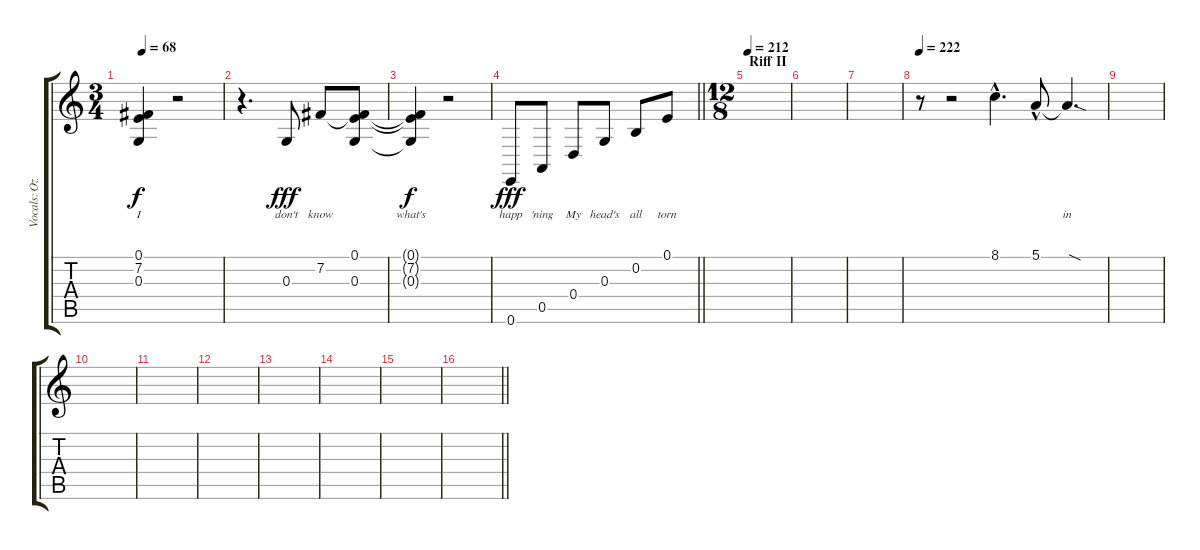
\track ("Vocals: Ozzy" "Vocals: Oz") {instrument lead2sawtooth}
\staff {score tabs}
\tuning (E4 B3 G3 D3 A2 E2) {hide}
\ts (3 4)
\tempo 68
\clef g2
\ks c
(0.1{t} 7.2{t} 0.3{t}).4{lyrics (0 "I") lyrics (1 "") lyrics (2 "") lyrics (3 "") lyrics (4 "") dy f} r.2 |
r.4{d} 0.3.8{lyrics (0 "don't") lyrics (1 "") lyrics (2 "") lyrics (3 "") lyrics (4 "") dy fff} 7.2.8{lyrics (0 "know") lyrics (1 "") lyrics (2 "") lyrics (3 "") lyrics (4 "")} (0.1 7.2{t} 0.3).8{lyrics (0 "") lyrics (1 "") lyrics (2 "") lyrics (3 "") lyrics (4 "")} |
(0.1{t} 7.2{t} 0.3{t}).4{lyrics (0 "what's") lyrics (1 "") lyrics (2 "") lyrics (3 "") lyrics (4 "") dy f} r.2 |
\barLineRight lightlight
0.6.8{lyrics (0 "happ") lyrics (1 "") lyrics (2 "") lyrics (3 "") lyrics (4 "") dy fff} 0.5.8{lyrics (0 "'ning") lyrics (1 "") lyrics (2 "") lyrics (3 "") lyrics (4 "")} 0.4.8{lyrics (0 "My") lyrics (1 "") lyrics (2 "") lyrics (3 "") lyrics (4 "")} 0.3.8{lyrics (0 "head's") lyrics (1 "") lyrics (2 "") lyrics (3 "") lyrics (4 "")} 0.2.8{lyrics (0 "all") lyrics (1 "") lyrics (2 "") lyrics (3 "") lyrics (4 "")} 0.1.8{lyrics (0 "torn") lyrics (1 "") lyrics (2 "") lyrics (3 "") lyrics (4 "")} |
\ts (12 8)
\section ("" "Riff II")
\tempo 212
|
|
|
\tempo 222
r.8{instrument lead2sawtooth} r.2 8.1{hac}.4{d lyrics (0 "") lyrics (1 "") lyrics (2 "") lyrics (3 "") lyrics (4 "")} 5.1{hac}.8{lyrics (0 "") lyrics (1 "") lyrics (2 "") lyrics (3 "") lyrics (4 "")} 5.1{sod t}.4{d lyrics (0 "in") lyrics (1 "") lyrics (2 "") lyrics (3 "") lyrics (4 "")} |
|
|
|
|
|
|
|
\barLineRight lightlight
